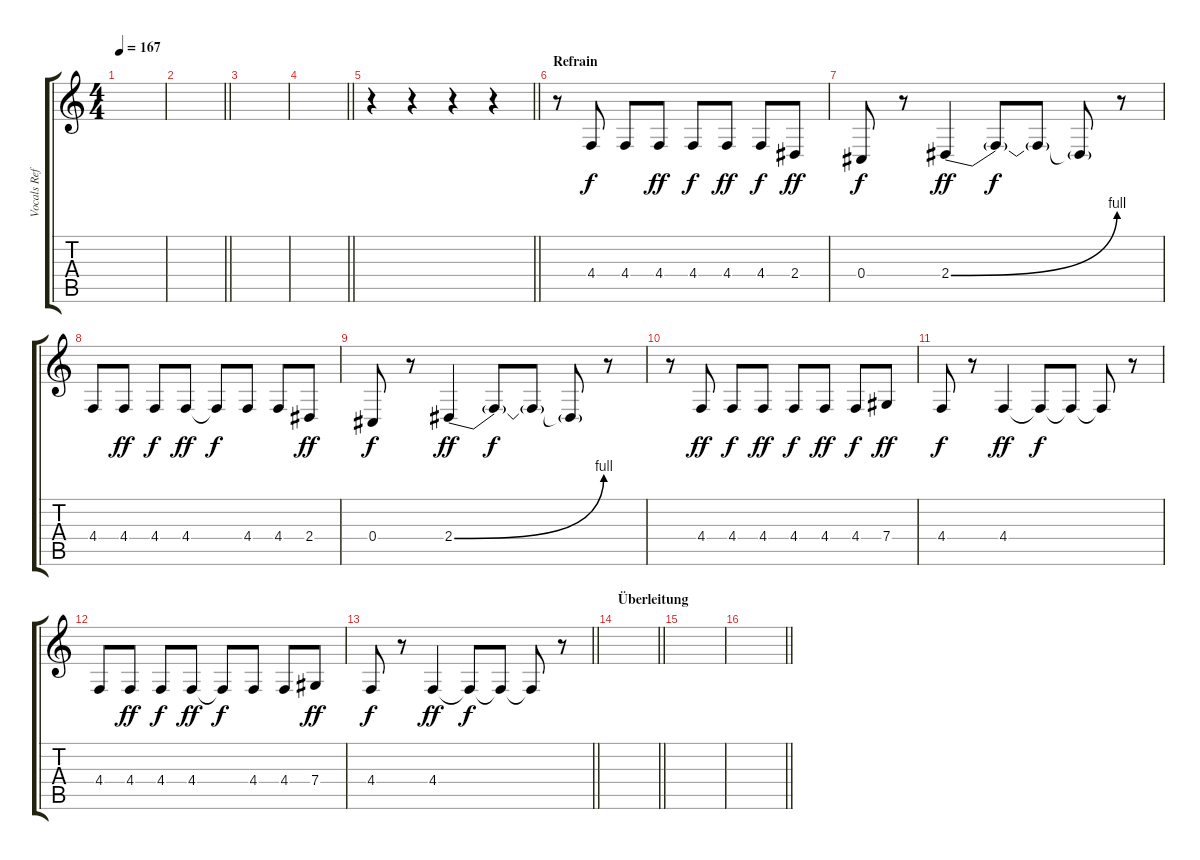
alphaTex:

\track ("Vocals Refrain" "Vocals Ref") {instrument clarinet}
\staff {score tabs}
\tuning (Eb4 Bb3 Gb3 Db3 Ab2 Eb2) {hide}
\ts (4 4)
\tempo 167
\clef g2
\ks c
|
\barLineRight lightlight
|
|
\barLineRight lightlight
|
\barLineRight lightlight
r.4 r.4 r.4 r.4 |
\section ("" "Refrain")
r.8 4.4.8 4.4.8{dy f} 4.4.8{dy ff} 4.4.8{dy f} 4.4.8{dy ff} 4.4.8{dy f} 2.4.8{dy ff} |
0.4.8{dy f} r.8 2.4{be (bend 0 0 60 4)}.4{dy ff} 2.4{t}.8{dy f} 2.4{t}.8 2.4{t}.8 r.8 |
4.4.8 4.4.8{dy ff} 4.4.8{dy f} 4.4.8{dy ff} 4.4{t}.8{dy f} 4.4.8 4.4.8 2.4.8{dy ff} |
0.4.8{dy f} r.8 2.4{be (bend 0 0 60 4)}.4{dy ff} 2.4{t}.8{dy f} 2.4{t}.8 2.4{t}.8 r.8 |
r.8 4.4.8{dy ff} 4.4.8{dy f} 4.4.8{dy ff} 4.4.8{dy f} 4.4.8{dy ff} 4.4.8{dy f} 7.4.8{dy ff} |
4.4.8{dy f} r.8 4.4.4{dy ff} 4.4{t}.8{dy f} 4.4{t}.8 4.4{t}.8 r.8 |
4.4.8 4.4.8{dy ff} 4.4.8{dy f} 4.4.8{dy ff} 4.4{t}.8{dy f} 4.4.8 4.4.8 7.4.8{dy ff} |
\barLineRight lightlight
4.4.8{dy f} r.8 4.4.4{dy ff} 4.4{t}.8{dy f} 4.4{t}.8 4.4{t}.8 r.8 |
\section ("" "Überleitung")
\barLineRight lightlight
|
|
\barLineRight lightlight
